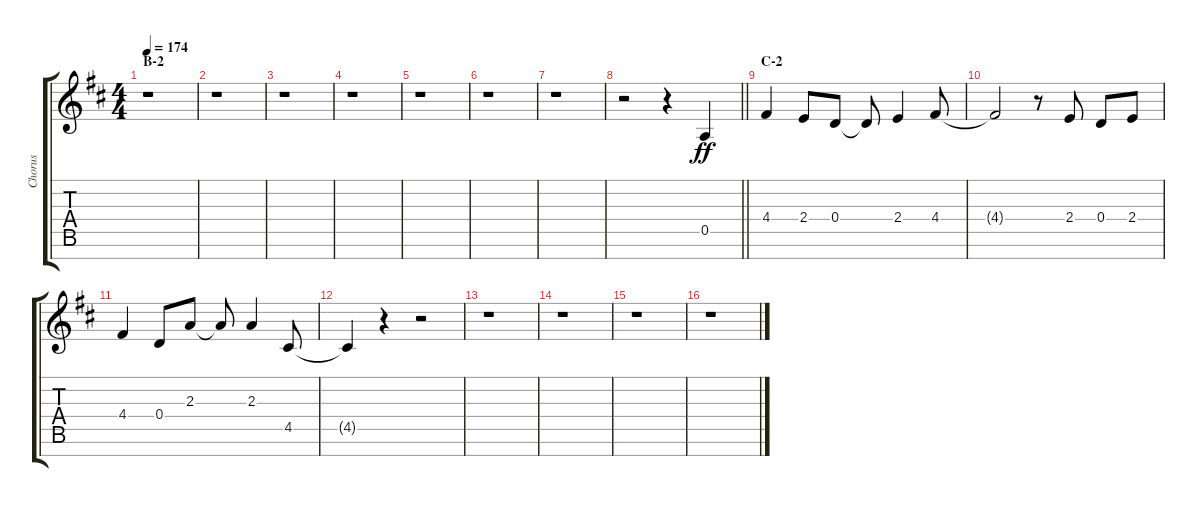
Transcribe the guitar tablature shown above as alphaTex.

\track ("Chorus" "Chorus") {instrument voiceoohs}
\staff {score tabs}
\tuning (E5 B4 G4 D4 A3 E3 B2) {hide}
\ts (4 4)
\section ("" "B-2")
\tempo 174
\clef g2
\ks bminor
r.1{dy ff} |
r.1 |
r.1 |
r.1 |
r.1 |
r.1 |
r.1 |
\barLineRight lightlight
r.2 r.4 0.5.4 |
\section ("" "C-2")
4.4.4 2.4.8 0.4.8 0.4{t}.8 2.4.4 4.4.8 |
4.4{t}.2 r.8 2.4.8 0.4.8 2.4.8 |
4.4.4 0.4.8 2.3.8 2.3{t}.8 2.3.4 4.5.8 |
4.5{t}.4 r.4 r.2 |
r.1 |
r.1 |
r.1 |
r.1
